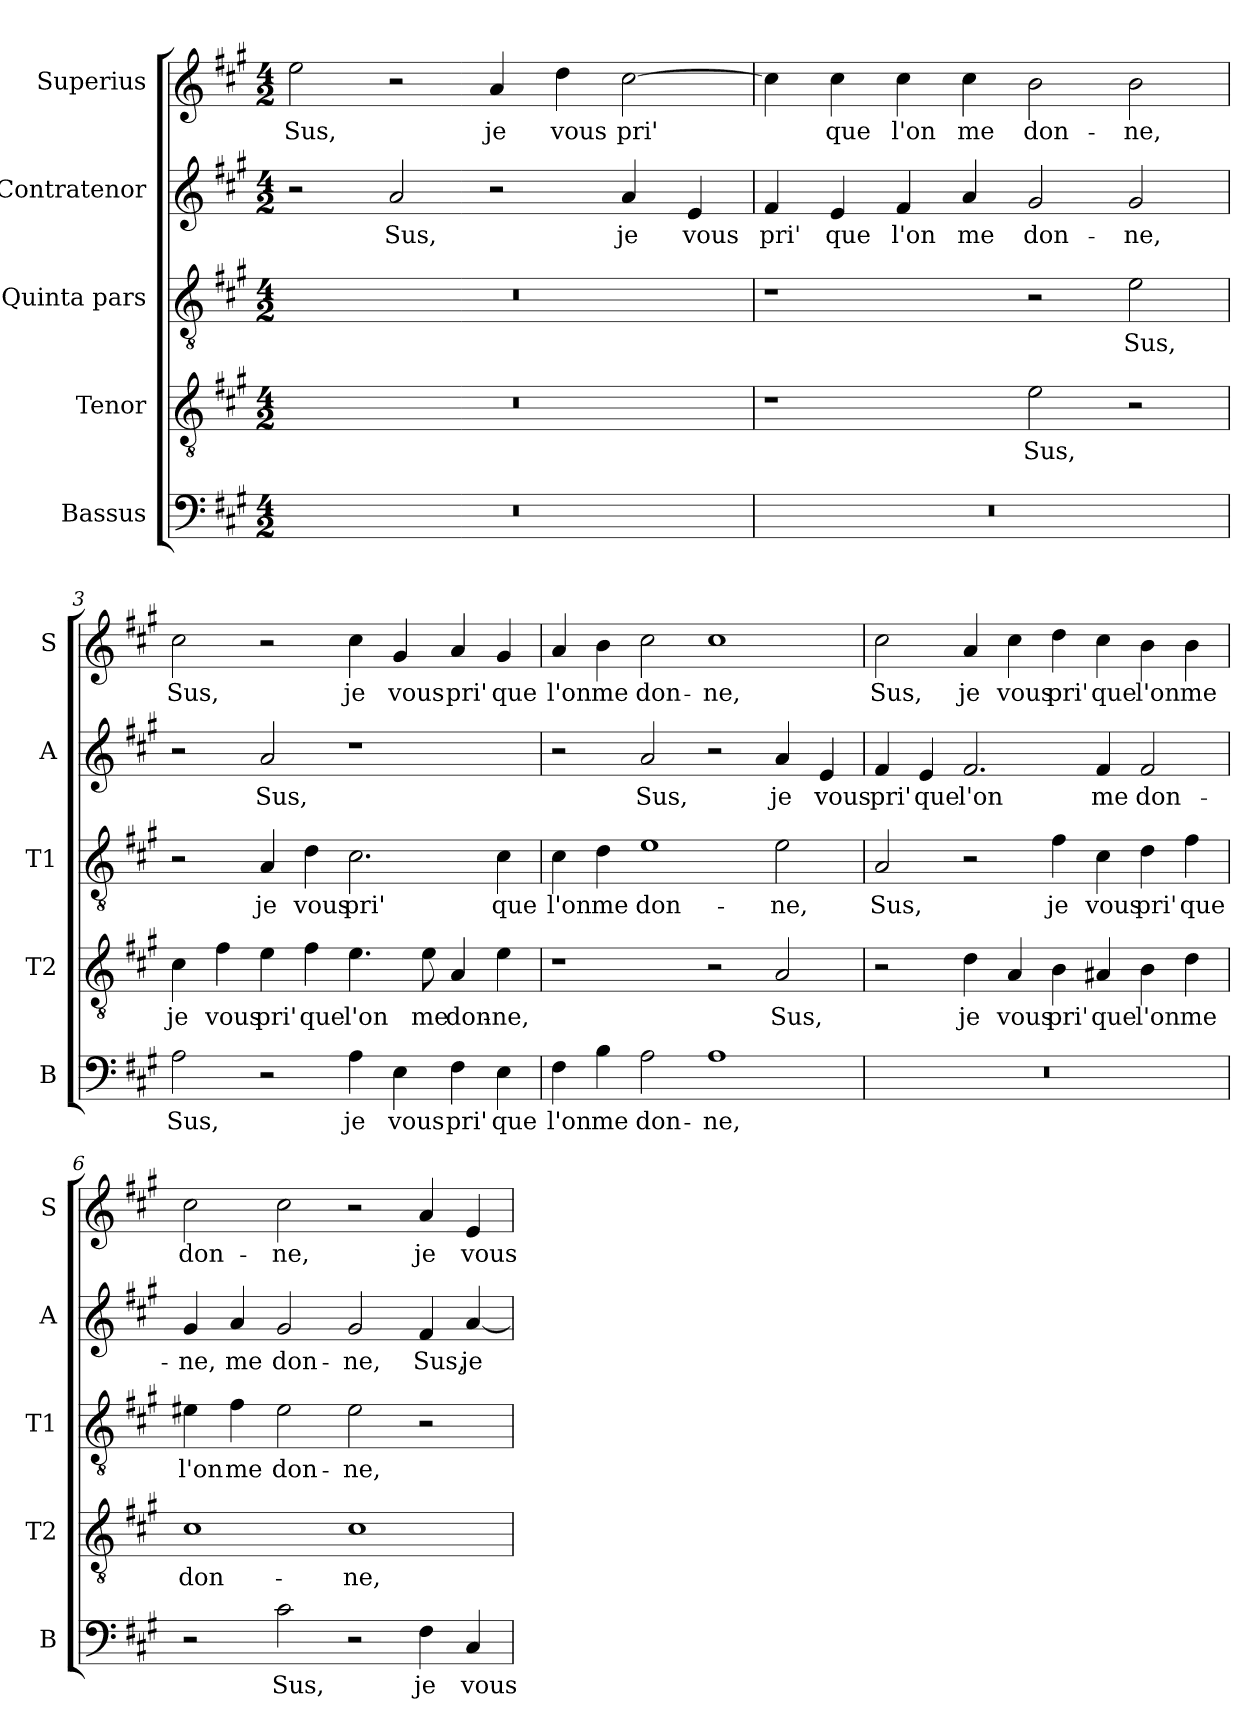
**kern	**text	**kern	**text	**kern	**text	**kern	**text	**kern	**text
*part5	*part5	*part4	*part4	*part3	*part3	*part2	*part2	*part1	*part1
*staff5	*staff5	*staff4	*staff4	*staff3	*staff3	*staff2	*staff2	*staff1	*staff1
*I"Bassus	*	*I"Tenor	*	*I"Quinta pars	*	*I"Contratenor	*	*I"Superius	*
*I'B	*	*I'T2	*	*I'T1	*	*I'A	*	*I'S	*
*clefF4	*	*clefGv2	*	*clefGv2	*	*clefG2	*	*clefG2	*
*k[f#c#g#]	*	*k[f#c#g#]	*	*k[f#c#g#]	*	*k[f#c#g#]	*	*k[f#c#g#]	*
*A:	*	*A:	*	*A:	*	*A:	*	*A:	*
*M4/2	*	*M4/2	*	*M4/2	*	*M4/2	*	*M4/2	*
=1	=1	=1	=1	=1	=1	=1	=1	=1	=1
!	!	!	!	!	!	!	!	!	!LO:LY:b
0r	.	0r	.	0r	.	2r	.	2ee\	Sus,
!	!	!	!	!	!	!	!LO:LY:b	!	!
.	.	.	.	.	.	2a/	Sus,	2r	.
!	!	!	!	!	!	!	!	!	!LO:LY:b
.	.	.	.	.	.	2r	.	4a/	je
!	!	!	!	!	!	!	!	!	!LO:LY:b
.	.	.	.	.	.	.	.	4dd\	vous
!	!	!	!	!	!	!	!LO:LY:b	!	!LO:LY:b
.	.	.	.	.	.	4a/	je	[2cc#\	pri'
!	!	!	!	!	!	!	!LO:LY:b	!	!
.	.	.	.	.	.	4e/	vous	.	.
=2	=2	=2	=2	=2	=2	=2	=2	=2	=2
!	!	!	!	!	!	!	!LO:LY:b	!	!
0r	.	1r	.	1r	.	4f#/	pri'	4cc#\]	.
!	!	!	!	!	!	!	!LO:LY:b	!	!LO:LY:b
.	.	.	.	.	.	4e/	que	4cc#\	que
!	!	!	!	!	!	!	!LO:LY:b	!	!LO:LY:b
.	.	.	.	.	.	4f#/	l'on	4cc#\	l'on
!	!	!	!	!	!	!	!LO:LY:b	!	!LO:LY:b
.	.	.	.	.	.	4a/	me	4cc#\	me
!	!	!	!LO:LY:b	!	!	!	!LO:LY:b	!	!LO:LY:b
.	.	2e\	Sus,	2r	.	2g#/	don-	2b\	don-
!	!	!	!	!	!LO:LY:b	!	!LO:LY:b	!	!LO:LY:b
.	.	2r	.	2e\	Sus,	2g#/	-ne,	2b\	-ne,
=3	=3	=3	=3	=3	=3	=3	=3	=3	=3
!	!LO:LY:b	!	!LO:LY:b	!	!	!	!	!	!LO:LY:b
2A\	Sus,	4c#\	je	2r	.	2r	.	2cc#\	Sus,
!	!	!	!LO:LY:b	!	!	!	!	!	!
.	.	4f#\	vous	.	.	.	.	.	.
!	!	!	!LO:LY:b	!	!LO:LY:b	!	!LO:LY:b	!	!
2r	.	4e\	pri'	4A/	je	2a/	Sus,	2r	.
!	!	!	!LO:LY:b	!	!LO:LY:b	!	!	!	!
.	.	4f#\	que	4d\	vous	.	.	.	.
!	!LO:LY:b	!	!LO:LY:b	!	!LO:LY:b	!	!	!	!LO:LY:b
4A\	je	4.e\	l'on	2.c#\	pri'	1r	.	4cc#\	je
!	!LO:LY:b	!	!	!	!	!	!	!	!LO:LY:b
4E\	vous	.	.	.	.	.	.	4g#/	vous
!	!	!	!LO:LY:b	!	!	!	!	!	!
.	.	8e\	me	.	.	.	.	.	.
!	!LO:LY:b	!	!LO:LY:b	!	!	!	!	!	!LO:LY:b
4F#\	pri'	4A/	don-	.	.	.	.	4a/	pri'
!	!LO:LY:b	!	!LO:LY:b	!	!LO:LY:b	!	!	!	!LO:LY:b
4E\	que	4e\	-ne,	4c#\	que	.	.	4g#/	que
!!LO:LB:g=z
=4	=4	=4	=4	=4	=4	=4	=4	=4	=4
!	!LO:LY:b	!	!	!	!LO:LY:b	!	!	!	!LO:LY:b
4F#\	l'on	1r	.	4c#\	l'on	2r	.	4a/	l'on
!	!LO:LY:b	!	!	!	!LO:LY:b	!	!	!	!LO:LY:b
4B\	me	.	.	4d\	me	.	.	4b\	me
!	!LO:LY:b	!	!	!	!LO:LY:b	!	!LO:LY:b	!	!LO:LY:b
2A\	don-	.	.	1e	don-	2a/	Sus,	2cc#\	don-
!	!LO:LY:b	!	!	!	!	!	!	!	!LO:LY:b
1A	-ne,	2r	.	.	.	2r	.	1cc#	-ne,
!	!	!	!LO:LY:b	!	!LO:LY:b	!	!LO:LY:b	!	!
.	.	2A/	Sus,	2e\	-ne,	4a/	je	.	.
!	!	!	!	!	!	!	!LO:LY:b	!	!
.	.	.	.	.	.	4e/	vous	.	.
=5	=5	=5	=5	=5	=5	=5	=5	=5	=5
!	!	!	!	!	!LO:LY:b	!	!LO:LY:b	!	!LO:LY:b
0r	.	2r	.	2A/	Sus,	4f#/	pri'	2cc#\	Sus,
!	!	!	!	!	!	!	!LO:LY:b	!	!
.	.	.	.	.	.	4e/	que	.	.
!	!	!	!LO:LY:b	!	!	!	!LO:LY:b	!	!LO:LY:b
.	.	4d\	je	2r	.	2.f#/	l'on	4a/	je
!	!	!	!LO:LY:b	!	!	!	!	!	!LO:LY:b
.	.	4A/	vous	.	.	.	.	4cc#\	vous
!	!	!	!LO:LY:b	!	!LO:LY:b	!	!	!	!LO:LY:b
.	.	4B\	pri'	4f#\	je	.	.	4dd\	pri'
!	!	!	!LO:LY:b	!	!LO:LY:b	!	!LO:LY:b	!	!LO:LY:b
.	.	4A#X/	que	4c#\	vous	4f#/	me	4cc#\	que
!	!	!	!LO:LY:b	!	!LO:LY:b	!	!LO:LY:b	!	!LO:LY:b
.	.	4B\	l'on	4d\	pri'	2f#/	don-	4b\	l'on
!	!	!	!LO:LY:b	!	!LO:LY:b	!	!	!	!LO:LY:b
.	.	4d\	me	4f#\	que	.	.	4b\	me
=6	=6	=6	=6	=6	=6	=6	=6	=6	=6
!	!	!	!LO:LY:b	!	!LO:LY:b	!	!LO:LY:b	!	!LO:LY:b
2r	.	1c#	don-	4e#X\	l'on	4g#/	-ne,	2cc#\	don-
!	!	!	!	!	!LO:LY:b	!	!LO:LY:b	!	!
.	.	.	.	4f#\	me	4a/	me	.	.
!	!LO:LY:b	!	!	!	!LO:LY:b	!	!LO:LY:b	!	!LO:LY:b
2c#\	Sus,	.	.	2e#\	don-	2g#/	don-	2cc#\	-ne,
!	!	!	!LO:LY:b	!	!LO:LY:b	!	!LO:LY:b	!	!
2r	.	1c#	-ne,	2e#\	-ne,	2g#/	-ne,	2r	.
!	!LO:LY:b	!	!	!	!	!	!LO:LY:b	!	!LO:LY:b
4F#\	je	.	.	2r	.	4f#/	Sus,	4a/	je
!	!LO:LY:b	!	!	!	!	!	!LO:LY:b	!	!LO:LY:b
4C#/	vous	.	.	.	.	[4a/	je	4e/	vous
=	=	=	=	=	=	=	=	=	=
*-	*-	*-	*-	*-	*-	*-	*-	*-	*-
